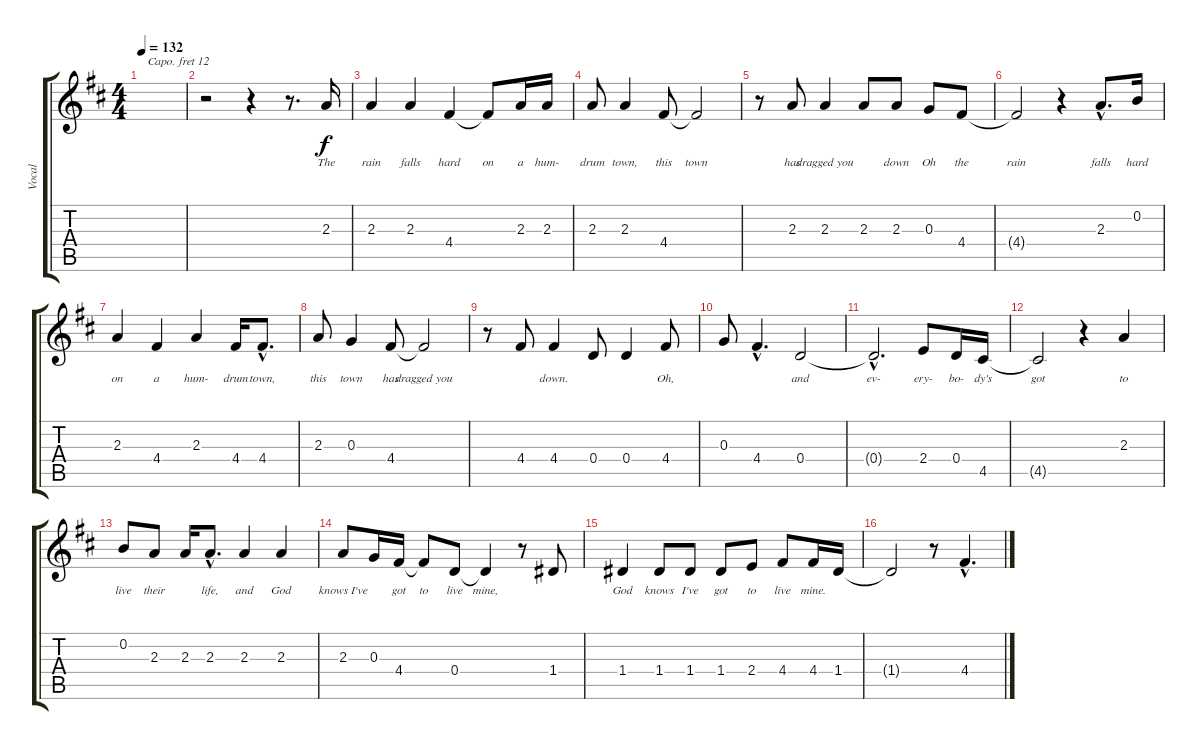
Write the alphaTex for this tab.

\track ("Vocal" "Vocal") {instrument oboe}
\staff {score tabs}
\capo 12
\tuning (E4 B3 G3 D3 A2 E2) {hide}
\ts (4 4)
\tempo 132
\clef g2
\ks d
|
r.2 r.4 r.8{d} 2.3.16{lyrics (0 "The") lyrics (1 "") lyrics (2 "") lyrics (3 "") lyrics (4 "")} |
2.3.4{lyrics (0 "rain") lyrics (1 "") lyrics (2 "") lyrics (3 "") lyrics (4 "")} 2.3.4{lyrics (0 "falls") lyrics (1 "") lyrics (2 "") lyrics (3 "") lyrics (4 "")} 4.4.4{lyrics (0 "hard ") lyrics (1 "") lyrics (2 "") lyrics (3 "") lyrics (4 "")} 4.4{t}.8{lyrics (0 "on") lyrics (1 "") lyrics (2 "") lyrics (3 "") lyrics (4 "")} 2.3.16{lyrics (0 "a") lyrics (1 "") lyrics (2 "") lyrics (3 "") lyrics (4 "")} 2.3.16{lyrics (0 "hum-") lyrics (1 "") lyrics (2 "") lyrics (3 "") lyrics (4 "")} |
2.3.8{lyrics (0 "drum") lyrics (1 "") lyrics (2 "") lyrics (3 "") lyrics (4 "")} 2.3.4{lyrics (0 "town, ") lyrics (1 "") lyrics (2 "") lyrics (3 "") lyrics (4 "")} 4.4.8{lyrics (0 "this") lyrics (1 "") lyrics (2 "") lyrics (3 "") lyrics (4 "")} 4.4{t}.2{lyrics (0 "town") lyrics (1 "") lyrics (2 "") lyrics (3 "") lyrics (4 "")} |
r.8 2.3.8{lyrics (0 "has") lyrics (1 "") lyrics (2 "") lyrics (3 "") lyrics (4 "")} 2.3.4{lyrics (0 "dragged you") lyrics (1 "") lyrics (2 "") lyrics (3 "") lyrics (4 "")} 2.3.8{lyrics (0 "") lyrics (1 "") lyrics (2 "") lyrics (3 "") lyrics (4 "")} 2.3.8{lyrics (0 "down ") lyrics (1 "") lyrics (2 "") lyrics (3 "") lyrics (4 "")} 0.3.8{lyrics (0 "Oh") lyrics (1 "") lyrics (2 "") lyrics (3 "") lyrics (4 "")} 4.4.8{lyrics (0 "the") lyrics (1 "") lyrics (2 "") lyrics (3 "") lyrics (4 "")} |
4.4{t}.2{lyrics (0 "rain") lyrics (1 "") lyrics (2 "") lyrics (3 "") lyrics (4 "")} r.4 2.3{hac}.8{d lyrics (0 "falls") lyrics (1 "") lyrics (2 "") lyrics (3 "") lyrics (4 "")} 0.2.16{lyrics (0 "hard") lyrics (1 "") lyrics (2 "") lyrics (3 "") lyrics (4 "")} |
2.3.4{lyrics (0 "on") lyrics (1 "") lyrics (2 "") lyrics (3 "") lyrics (4 "")} 4.4.4{lyrics (0 "a") lyrics (1 "") lyrics (2 "") lyrics (3 "") lyrics (4 "")} 2.3.4{lyrics (0 "hum-") lyrics (1 "") lyrics (2 "") lyrics (3 "") lyrics (4 "")} 4.4.16{lyrics (0 "drum") lyrics (1 "") lyrics (2 "") lyrics (3 "") lyrics (4 "")} 4.4{hac}.8{d lyrics (0 "town, ") lyrics (1 "") lyrics (2 "") lyrics (3 "") lyrics (4 "")} |
2.3.8{lyrics (0 "this") lyrics (1 "") lyrics (2 "") lyrics (3 "") lyrics (4 "")} 0.3.4{lyrics (0 "town") lyrics (1 "") lyrics (2 "") lyrics (3 "") lyrics (4 "")} 4.4.8{lyrics (0 "has") lyrics (1 "") lyrics (2 "") lyrics (3 "") lyrics (4 "")} 4.4{t}.2{lyrics (0 "dragged you") lyrics (1 "") lyrics (2 "") lyrics (3 "") lyrics (4 "")} |
r.8 4.4.8{lyrics (0 "") lyrics (1 "") lyrics (2 "") lyrics (3 "") lyrics (4 "")} 4.4.4{lyrics (0 "down. ") lyrics (1 "") lyrics (2 "") lyrics (3 "") lyrics (4 "")} 0.4.8{lyrics (0 "") lyrics (1 "") lyrics (2 "") lyrics (3 "") lyrics (4 "")} 0.4.4{lyrics (0 "") lyrics (1 "") lyrics (2 "") lyrics (3 "") lyrics (4 "")} 4.4.8{lyrics (0 "Oh, ") lyrics (1 "") lyrics (2 "") lyrics (3 "") lyrics (4 "")} |
0.3.8{lyrics (0 "") lyrics (1 "") lyrics (2 "") lyrics (3 "") lyrics (4 "")} 4.4{hac}.4{d lyrics (0 "") lyrics (1 "") lyrics (2 "") lyrics (3 "") lyrics (4 "")} 0.4.2{lyrics (0 "and") lyrics (1 "") lyrics (2 "") lyrics (3 "") lyrics (4 "")} |
0.4{hac t}.2{d lyrics (0 "ev-") lyrics (1 "") lyrics (2 "") lyrics (3 "") lyrics (4 "")} 2.4.8{lyrics (0 "ery-") lyrics (1 "") lyrics (2 "") lyrics (3 "") lyrics (4 "")} 0.4.16{lyrics (0 "bo-") lyrics (1 "") lyrics (2 "") lyrics (3 "") lyrics (4 "")} 4.5.16{lyrics (0 "dy's") lyrics (1 "") lyrics (2 "") lyrics (3 "") lyrics (4 "")} |
4.5{t}.2{lyrics (0 "got") lyrics (1 "") lyrics (2 "") lyrics (3 "") lyrics (4 "")} r.4 2.3.4{lyrics (0 "to") lyrics (1 "") lyrics (2 "") lyrics (3 "") lyrics (4 "")} |
0.2.8{lyrics (0 "live") lyrics (1 "") lyrics (2 "") lyrics (3 "") lyrics (4 "")} 2.3.8{lyrics (0 "their ") lyrics (1 "") lyrics (2 "") lyrics (3 "") lyrics (4 "")} 2.3.16{lyrics (0 "") lyrics (1 "") lyrics (2 "") lyrics (3 "") lyrics (4 "")} 2.3{hac}.8{d lyrics (0 "life, ") lyrics (1 "") lyrics (2 "") lyrics (3 "") lyrics (4 "")} 2.3.4{lyrics (0 "and") lyrics (1 "") lyrics (2 "") lyrics (3 "") lyrics (4 "")} 2.3.4{lyrics (0 "God") lyrics (1 "") lyrics (2 "") lyrics (3 "") lyrics (4 "")} |
2.3.8{lyrics (0 "knows I've") lyrics (1 "") lyrics (2 "") lyrics (3 "") lyrics (4 "")} 0.3.16{lyrics (0 "") lyrics (1 "") lyrics (2 "") lyrics (3 "") lyrics (4 "")} 4.4.16{lyrics (0 "got") lyrics (1 "") lyrics (2 "") lyrics (3 "") lyrics (4 "")} 4.4{t}.8{lyrics (0 "to") lyrics (1 "") lyrics (2 "") lyrics (3 "") lyrics (4 "")} 0.4.8{lyrics (0 "live") lyrics (1 "") lyrics (2 "") lyrics (3 "") lyrics (4 "")} 0.4{t}.4{lyrics (0 "mine, ") lyrics (1 "") lyrics (2 "") lyrics (3 "") lyrics (4 "")} r.8 1.4.8{lyrics (0 "") lyrics (1 "") lyrics (2 "") lyrics (3 "") lyrics (4 "")} |
1.4.4{lyrics (0 "God") lyrics (1 "") lyrics (2 "") lyrics (3 "") lyrics (4 "")} 1.4.8{lyrics (0 "knows") lyrics (1 "") lyrics (2 "") lyrics (3 "") lyrics (4 "")} 1.4.8{lyrics (0 "I've") lyrics (1 "") lyrics (2 "") lyrics (3 "") lyrics (4 "")} 1.4.8{lyrics (0 "got") lyrics (1 "") lyrics (2 "") lyrics (3 "") lyrics (4 "")} 2.4.8{lyrics (0 "to") lyrics (1 "") lyrics (2 "") lyrics (3 "") lyrics (4 "")} 4.4.8{lyrics (0 "live") lyrics (1 "") lyrics (2 "") lyrics (3 "") lyrics (4 "")} 4.4.16{lyrics (0 "mine. ") lyrics (1 "") lyrics (2 "") lyrics (3 "") lyrics (4 "")} 1.4.16{lyrics (0 "") lyrics (1 "") lyrics (2 "") lyrics (3 "") lyrics (4 "")} |
1.4{t}.2{lyrics (0 "") lyrics (1 "") lyrics (2 "") lyrics (3 "") lyrics (4 "")} r.8 4.4{hac}.4{d lyrics (0 "") lyrics (1 "") lyrics (2 "") lyrics (3 "") lyrics (4 "")}
